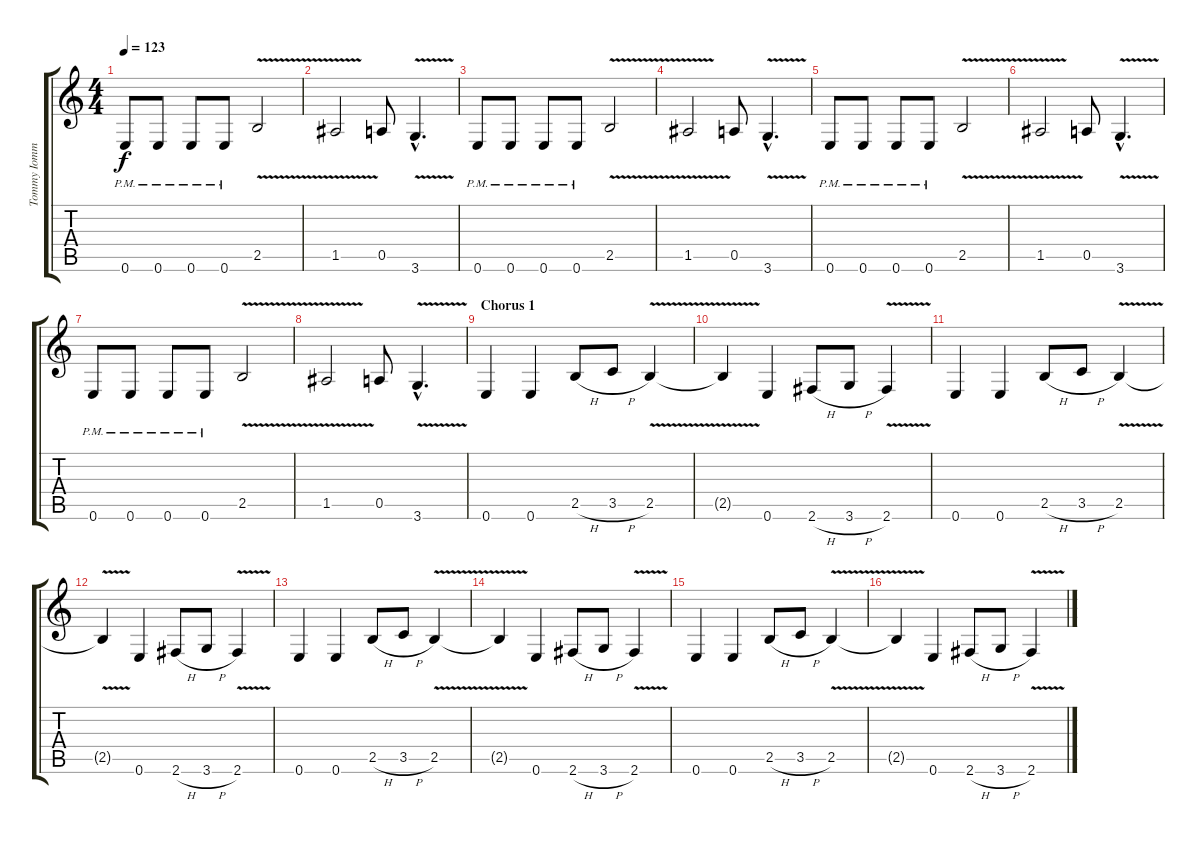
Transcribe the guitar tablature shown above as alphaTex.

\track ("Tommy Iommi" "Tommy Iomm") {instrument distortionguitar}
\staff {score tabs}
\tuning (E4 B3 G3 D3 A2 E2) {hide}
\ts (4 4)
\tempo 123
\clef g2
\ks c
0.6{pm}.8{dy f} 0.6{pm}.8 0.6{pm}.8 0.6{pm}.8 2.5{v}.2 |
1.5{v}.2 0.5.8 3.6{v hac}.4{d} |
0.6{pm}.8 0.6{pm}.8 0.6{pm}.8 0.6{pm}.8 2.5{v}.2 |
1.5{v}.2 0.5.8 3.6{v hac}.4{d} |
0.6{pm}.8 0.6{pm}.8 0.6{pm}.8 0.6{pm}.8 2.5{v}.2 |
1.5{v}.2 0.5.8 3.6{v hac}.4{d} |
0.6{pm}.8 0.6{pm}.8 0.6{pm}.8 0.6{pm}.8 2.5{v}.2 |
1.5{v}.2 0.5.8 3.6{v hac}.4{d} |
\section ("" "Chorus 1")
0.6.4 0.6.4 2.5{h}.8 3.5{h}.8 2.5{v}.4 |
2.5{t}.4 0.6.4 2.6{h}.8 3.6{h}.8 2.6{v}.4 |
0.6.4 0.6.4 2.5{h}.8 3.5{h}.8 2.5{v}.4 |
2.5{t}.4 0.6.4 2.6{h}.8 3.6{h}.8 2.6{v}.4 |
0.6.4 0.6.4 2.5{h}.8 3.5{h}.8 2.5{v}.4 |
2.5{t}.4 0.6.4 2.6{h}.8 3.6{h}.8 2.6{v}.4 |
0.6.4 0.6.4 2.5{h}.8 3.5{h}.8 2.5{v}.4 |
2.5{t}.4 0.6.4 2.6{h}.8 3.6{h}.8 2.6{v}.4
